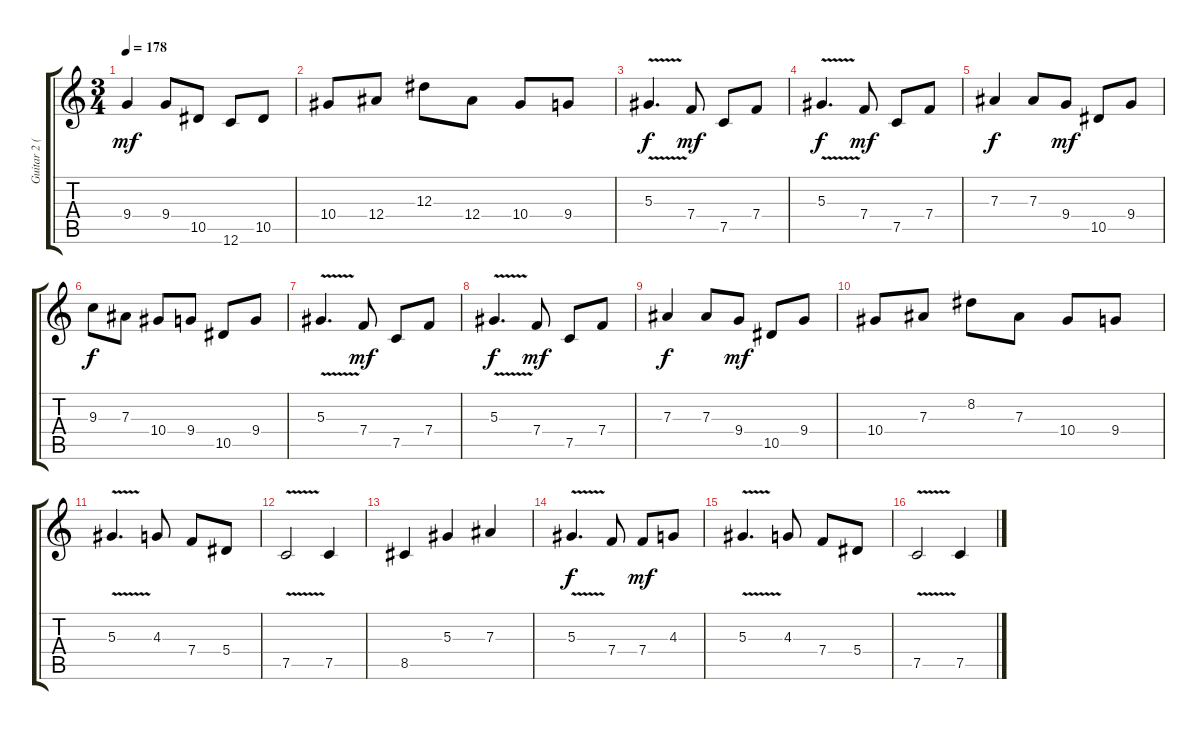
\track ("Guitar 2 (Lead)" "Guitar 2 (") {instrument distortionguitar}
\staff {score tabs}
\tuning (C4 G3 Eb3 Bb2 F2 C2) {hide}
\ts (3 4)
\tempo 178
\clef g2
\ks c
9.4.4{dy mf} 9.4.8 10.5.8 12.6.8 10.5.8 |
10.4.8 12.4.8 12.3.8 12.4.8 10.4.8 9.4.8 |
5.3{v}.4{d dy f} 7.4.8{dy mf} 7.5.8 7.4.8 |
5.3{v}.4{d dy f} 7.4.8{dy mf} 7.5.8 7.4.8 |
7.3.4{dy f} 7.3.8 9.4.8{dy mf} 10.5.8 9.4.8 |
9.3.8{dy f} 7.3.8 10.4.8 9.4.8 10.5.8 9.4.8 |
5.3{v}.4{d} 7.4.8{dy mf} 7.5.8 7.4.8 |
5.3{v}.4{d dy f} 7.4.8{dy mf} 7.5.8 7.4.8 |
7.3.4{dy f} 7.3.8 9.4.8{dy mf} 10.5.8 9.4.8 |
10.4.8 7.3.8 8.2.8 7.3.8 10.4.8 9.4.8 |
5.3{v}.4{d} 4.3.8 7.4.8 5.4.8 |
7.5{v}.2 7.5.4 |
8.5.4 5.3.4 7.3.4 |
5.3{v}.4{d dy f} 7.4.8 7.4.8{dy mf} 4.3.8 |
5.3{v}.4{d} 4.3.8 7.4.8 5.4.8 |
7.5{v}.2 7.5.4
